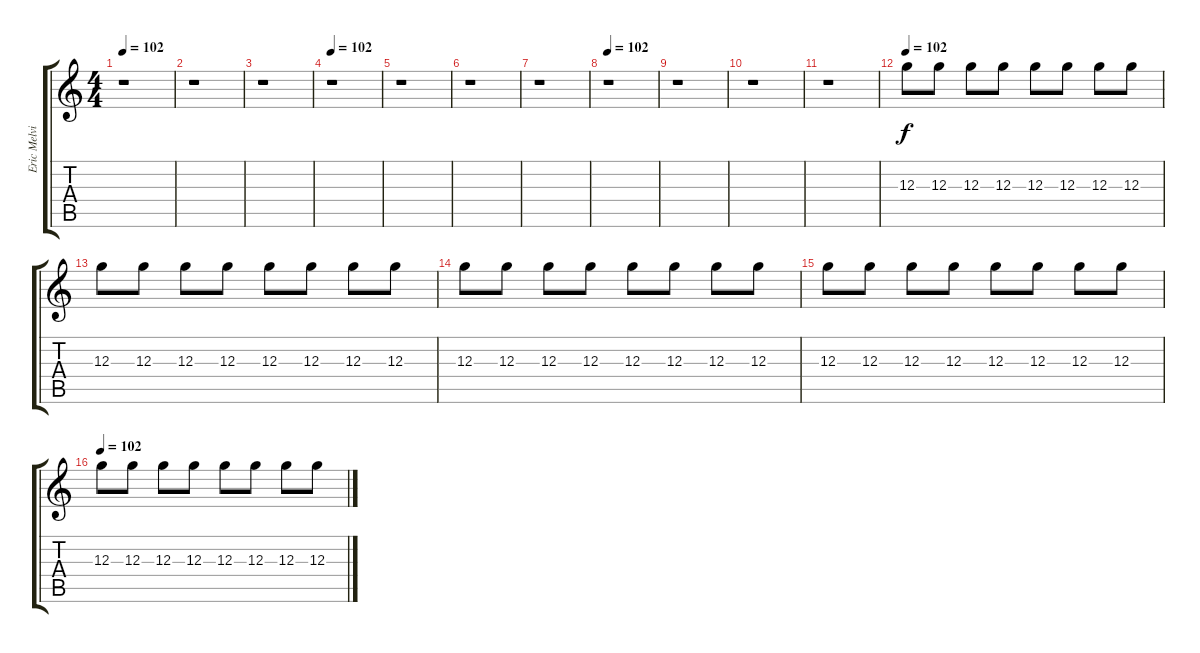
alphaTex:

\track ("Eric Melvin" "Eric Melvi") {instrument overdrivenguitar}
\staff {score tabs}
\tuning (E4 B3 G3 D3 A2 E2) {hide}
\ts (4 4)
\tempo 102
\clef g2
\ks c
r.1{dy f} |
r.1 |
r.1 |
\tempo 102
r.1 |
r.1 |
r.1 |
r.1 |
\tempo 102
r.1 |
r.1 |
r.1 |
r.1 |
\tempo 102
12.3.8 12.3.8 12.3.8 12.3.8 12.3.8 12.3.8 12.3.8 12.3.8 |
12.3.8 12.3.8 12.3.8 12.3.8 12.3.8 12.3.8 12.3.8 12.3.8 |
12.3.8 12.3.8 12.3.8 12.3.8 12.3.8 12.3.8 12.3.8 12.3.8 |
12.3.8 12.3.8 12.3.8 12.3.8 12.3.8 12.3.8 12.3.8 12.3.8 |
\tempo 102
12.3.8 12.3.8 12.3.8 12.3.8 12.3.8 12.3.8 12.3.8 12.3.8
